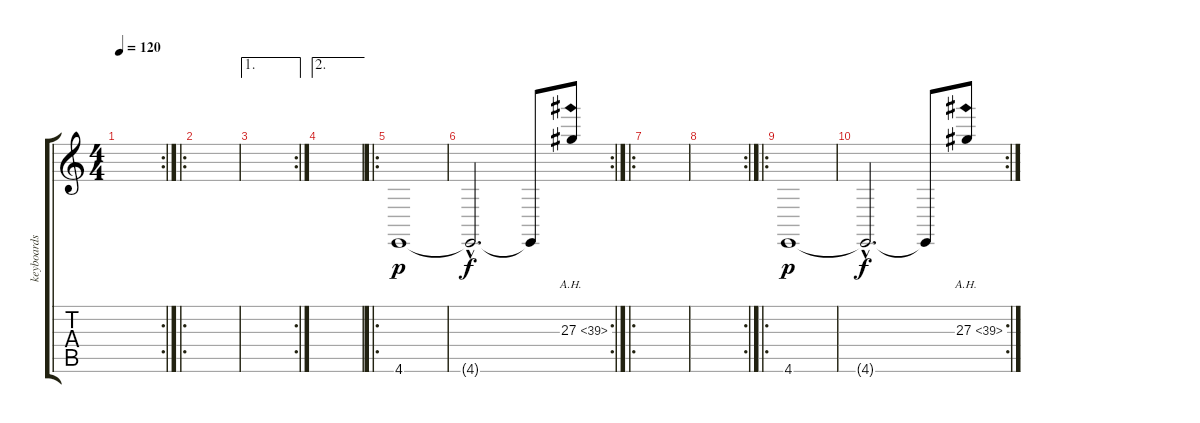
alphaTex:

\track ("keyboards" "keyboards") {instrument stringensemble1}
\staff {score tabs}
\tuning (D4 A3 F3 C3 G2 C2) {hide}
\rc 2
\ts (4 4)
\tempo 120
\clef g2
\ks c
|
\ro
|
\ae 1
\rc 2
|
\ae 2
|
\ro
4.6.1{dy p} |
\rc 2
4.6{hac t}.2{d dy f} 4.6{t}.8 27.3{ah 12}.8 |
\ro
|
\rc 2
|
\ro
4.6.1{dy p} |
\rc 2
4.6{hac t}.2{d dy f} 4.6{t}.8 27.3{ah 12}.8
